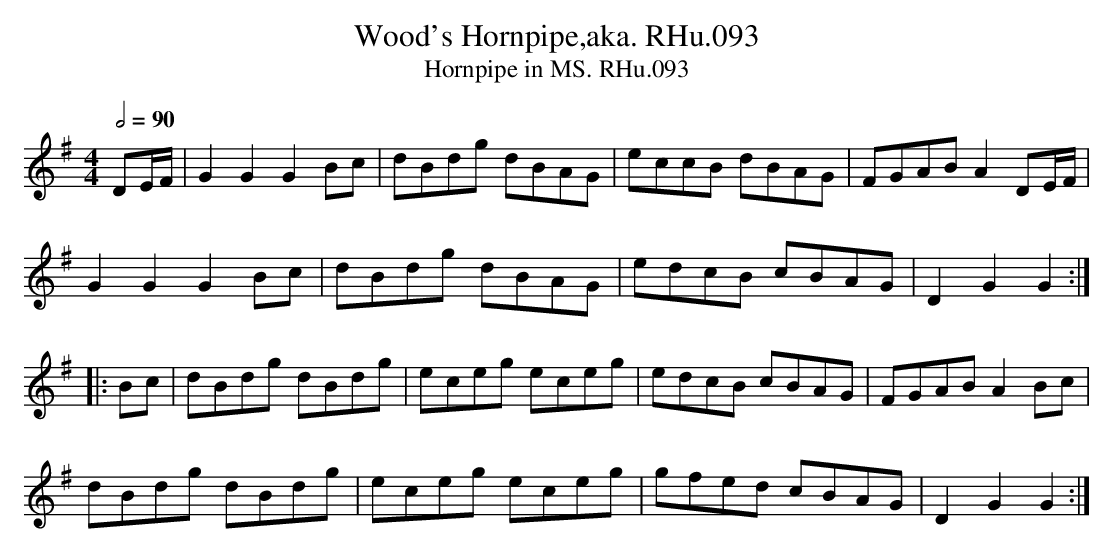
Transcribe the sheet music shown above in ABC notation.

X:1
T:Wood's Hornpipe,aka. RHu.093
T:Hornpipe in MS. RHu.093
M:4/4
L:1/8
Q:1/2=90
K:G
DE/F/|G2G2G2Bc|dBdg dBAG|eccB dBAG|FGAB A2 DE/F/|
G2G2G2Bc|dBdg dBAG|edcB cBAG|D2G2G2:|
|:Bc|dBdg dBdg|eceg eceg|edcB cBAG|FGAB A2 Bc|
dBdg dBdg|eceg eceg|gfed cBAG|D2G2G2:|
